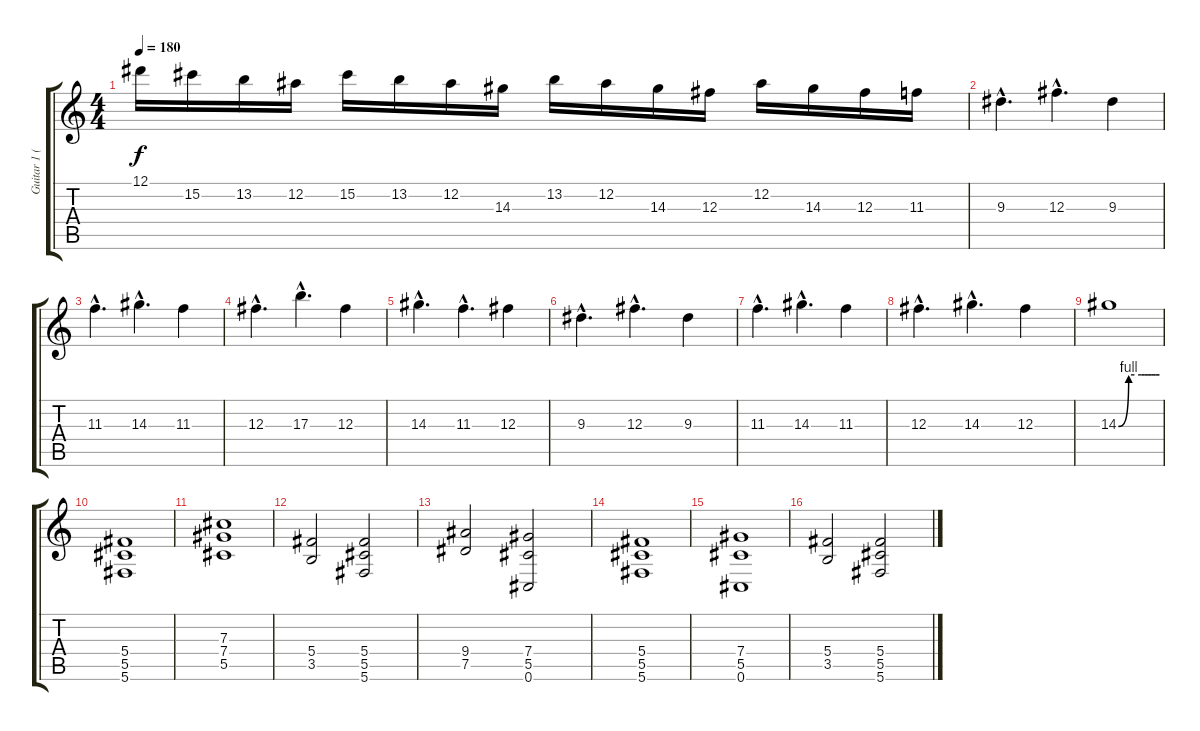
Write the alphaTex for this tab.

\track ("Guitar 1 (Lowest dropped to C#) " "Guitar 1 (") {instrument distortionguitar}
\staff {score tabs}
\tuning (Eb4 Bb3 Gb3 Db3 Ab2 Db2) {hide}
\ts (4 4)
\tempo 180
\clef g2
\ks c
12.1.16{dy f} 15.2.16 13.2.16 12.2.16 15.2.16 13.2.16 12.2.16 14.3.16 13.2.16 12.2.16 14.3.16 12.3.16 12.2.16 14.3.16 12.3.16 11.3.16 |
9.3{hac}.4{d} 12.3{hac}.4{d} 9.3.4 |
11.3{hac}.4{d} 14.3{hac}.4{d} 11.3.4 |
12.3{hac}.4{d} 17.3{hac}.4{d} 12.3.4 |
14.3{hac}.4{d} 11.3{hac}.4{d} 12.3.4 |
9.3{hac}.4{d} 12.3{hac}.4{d} 9.3.4 |
11.3{hac}.4{d} 14.3{hac}.4{d} 11.3.4 |
12.3{hac}.4{d} 14.3{hac}.4{d} 12.3.4 |
14.3{be (custom 0 0 15 4 34 4 38 4 42 4 48 4 52 4 54 4 60 4)}.1 |
(5.4 5.5 5.6).1 |
(7.3 7.4 5.5).1 |
(5.4 3.5).2 (5.4 5.5 5.6).2 |
(9.4 7.5).2 (7.4 5.5 0.6).2 |
(5.4 5.5 5.6).1 |
(7.4 5.5 0.6).1 |
(5.4 3.5).2 (5.4 5.5 5.6).2
